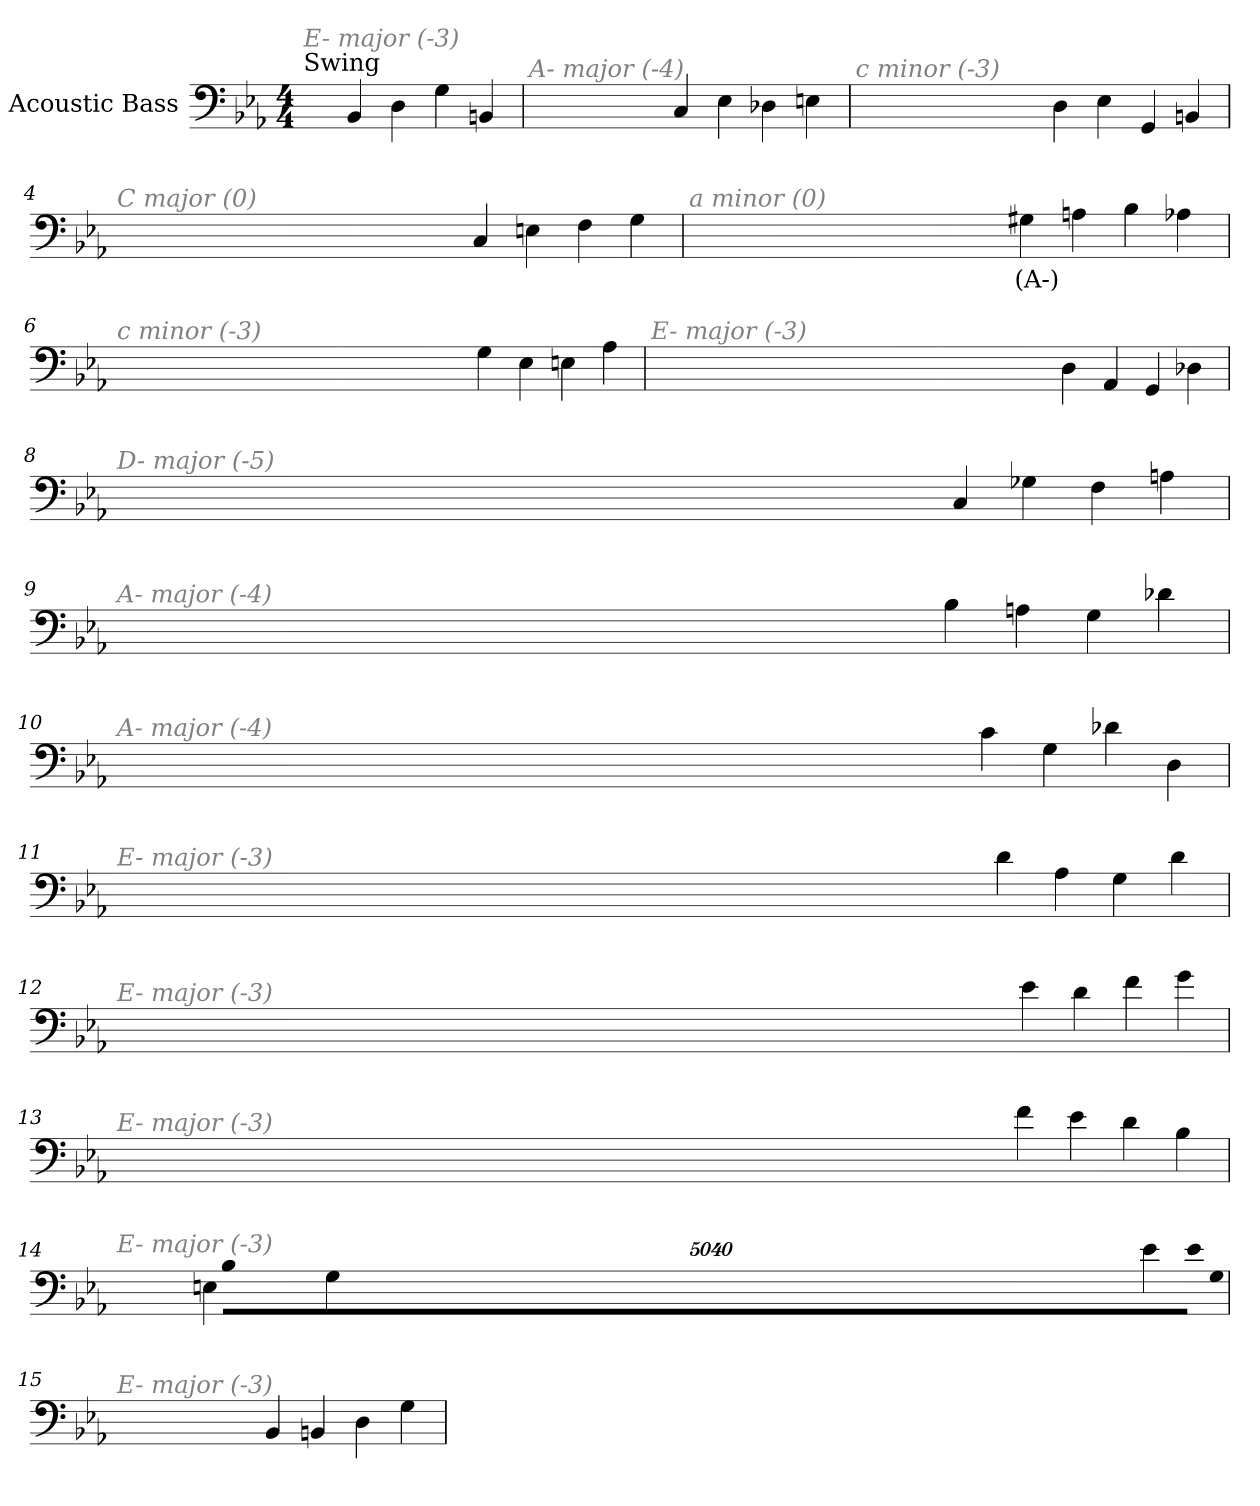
**kern	**text
*part1	*part1
*staff1	*staff1
*I"Acoustic Bass	*
*clefF4	*
*ITrd7c12	*
*k[b-e-a-]	*
*E-:	*
*M4/4	*
*MM220	*
=1	=1
!LO:TX:a:t=Swing	!
!LO:TX:i:color=#808080:t=E- major (-3)	!
4BBB-	.
4DD	.
4GG	.
4BBBn	.
=2	=2
!LO:TX:i:color=#808080:t=A- major (-4)	!
4CC	.
4EE-	.
4DD-X	.
4EEn	.
=3	=3
!LO:TX:i:color=#808080:t=c minor (-3)	!
4DD	.
4EE-	.
4GGG	.
4BBBn	.
=4	=4
!LO:TX:i:color=#808080:t=C major (0)	!
4CC	.
4EEn	.
4FF	.
4GG	.
=5	=5
!LO:TX:i:color=#808080:t=a minor (0)	!
4GG#Xi	(A-)
4AAn	.
4BB-	.
4AA-Xj	.
=6	=6
!LO:TX:i:color=#808080:t=c minor (-3)	!
4GG	.
4EE-	.
4EEn	.
4AA-	.
=7	=7
!LO:TX:i:color=#808080:t=E- major (-3)	!
4DD	.
4AAA-	.
4GGG	.
4DD-X	.
=8	=8
!LO:TX:i:color=#808080:t=D- major (-5)	!
4CC	.
4GG-X	.
4FF	.
4AAn	.
=9	=9
!LO:TX:i:color=#808080:t=A- major (-4)	!
4BB-	.
4AAn	.
4GG	.
4D-X	.
=10	=10
!LO:TX:i:color=#808080:t=A- major (-4)	!
4C	.
4GG	.
4D-X	.
4DD	.
=11	=11
!LO:TX:i:color=#808080:t=E- major (-3)	!
4D	.
4AA-	.
4GG	.
4D	.
=12	=12
!LO:TX:i:color=#808080:t=E- major (-3)	!
4E-	.
4D	.
4F	.
4G	.
=13	=13
!LO:TX:i:color=#808080:t=E- major (-3)	!
4F	.
4E-	.
4D	.
4BB-	.
=14	=14
!LO:TX:i:color=#808080:t=E- major (-3)	!
4E-	.
!LO:N:vis=8	!
40320%3347E-L	.
!LO:N:vis=8	!
40320%3347GG	.
!LO:N:vis=8	!
40320%3347BB-J	.
4EEn	.
4GG	.
=15	=15
!LO:TX:i:color=#808080:t=E- major (-3)	!
4BBB-	.
4BBBn	.
4DD	.
4GG	.
=	=
*-	*-
